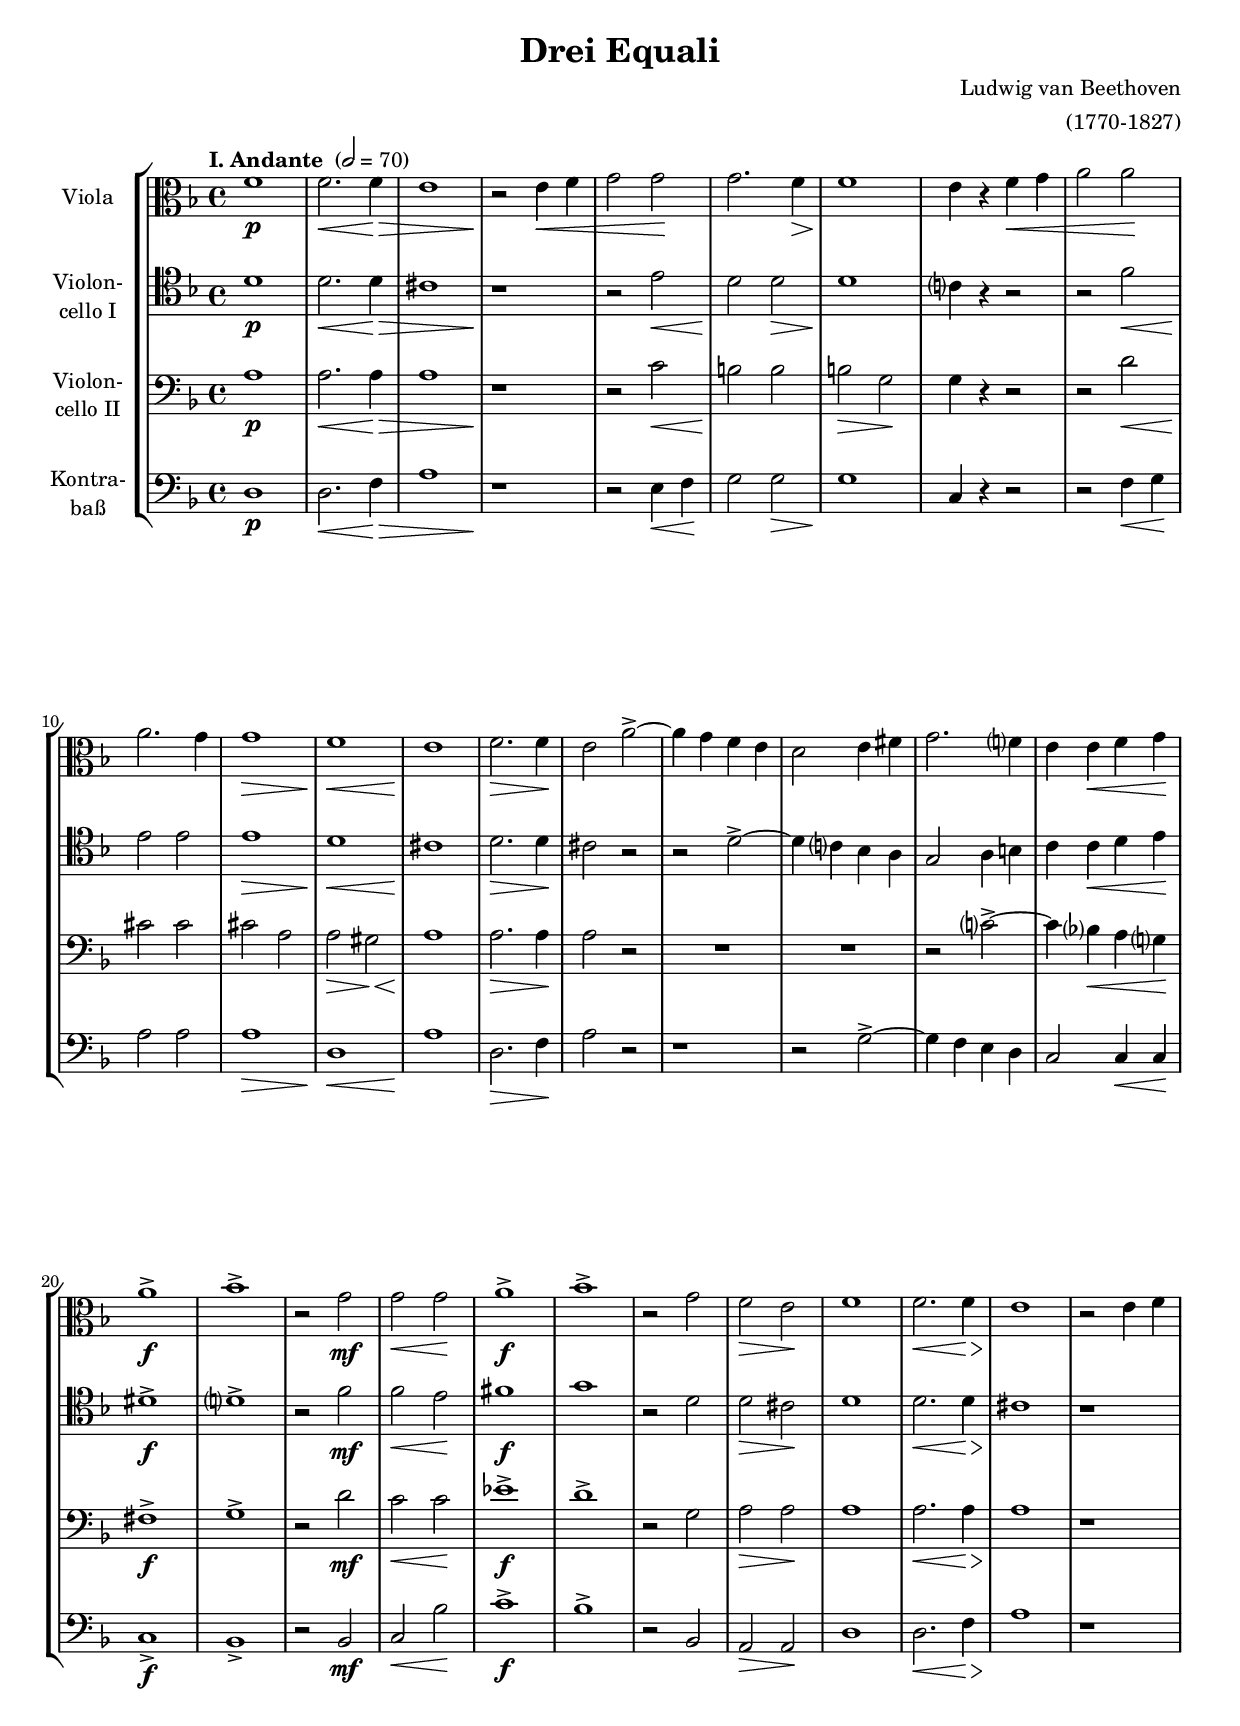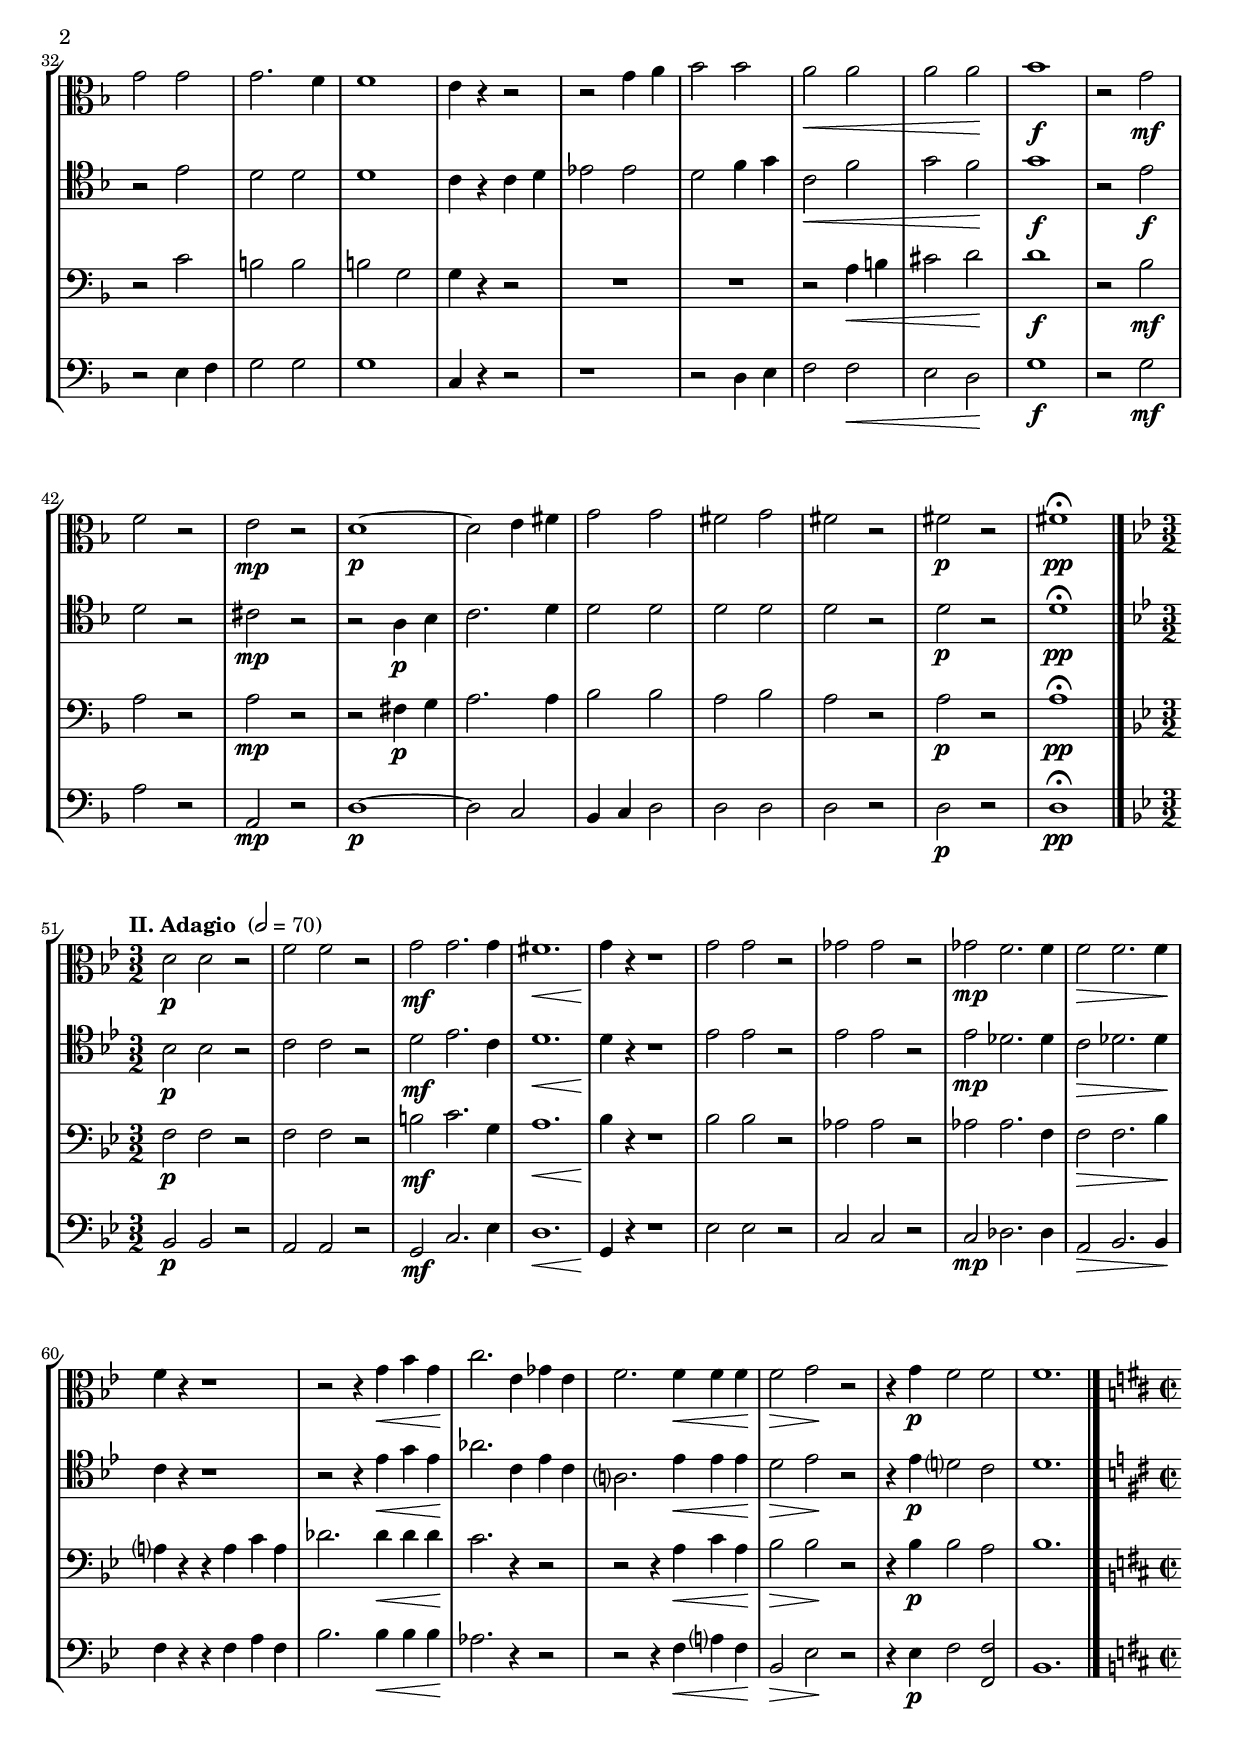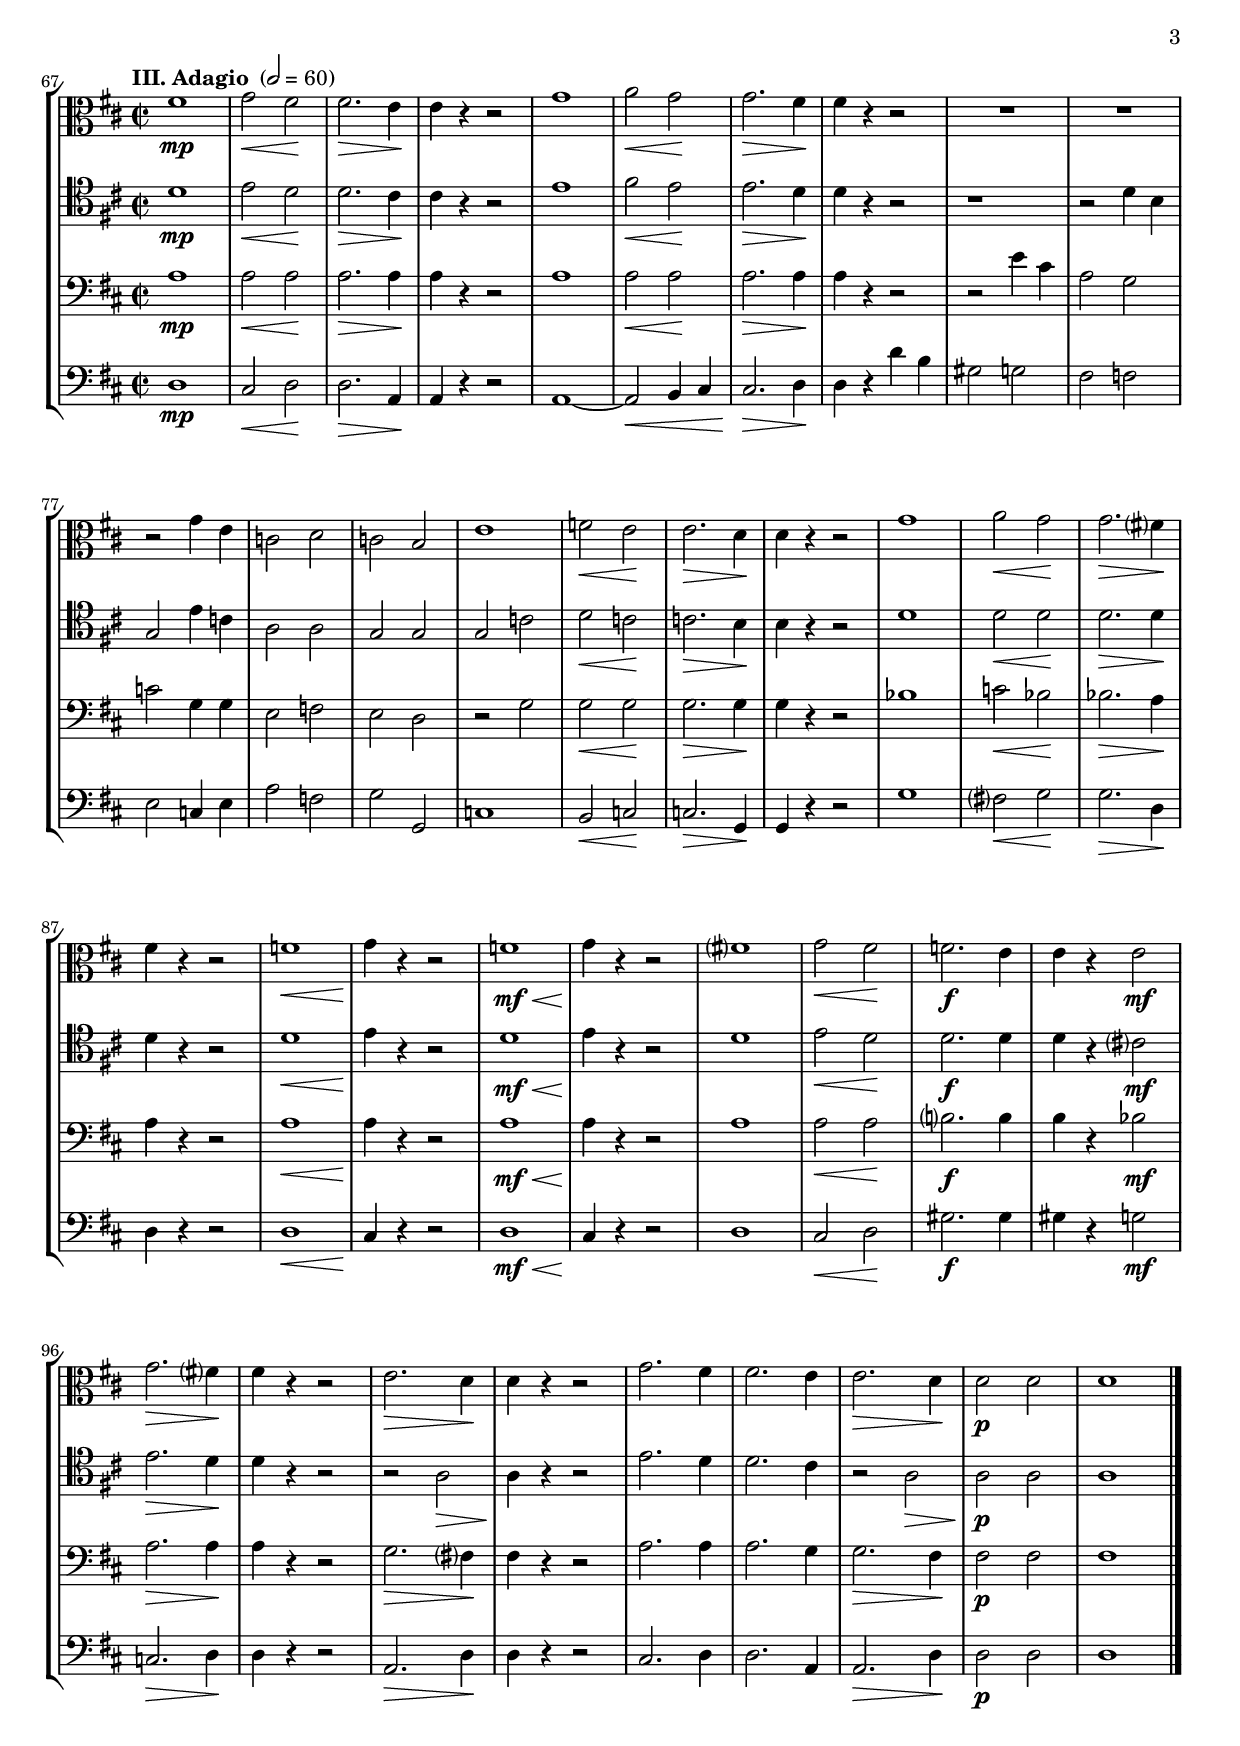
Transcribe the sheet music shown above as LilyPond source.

\version "2.16.2"
\include "deutsch.ly"

#(set-global-staff-size 18.5)

\header {
  title = "Drei Equali"
  composer = "Ludwig van Beethoven"
  arranger = "(1770-1827)"
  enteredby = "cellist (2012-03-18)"
}

voiceconsts = {
 \key d \minor
% \clef "treble"
 \clef "bass"
 %\numericTimeSignature
 \compressFullBarRests
 \time 4/4
}

introa = {        \tempo "I. Andante "  2=70 }
introb = { \break \tempo "II. Adagio "  2=70 \key b \major \time 3/2 }
introc = { \break \tempo "III. Adagio " 2=60 \key d \major \time 2/2 }
 
va = \relative c' {
  \voiceconsts
  \clef "alto"

  \introa
  f1\p
  f2.\< f4\!\>
  e1
  r2\! e4\< f
  g2 g\!
  g2. f4\>
  f1\!

  e4 r f\< g
  a2 a\!
  a2. g4
  g1\>
  f\!\<
  e\!
  f2.\> f4\!
  e2 a->~

  a4 g f e
  d2 e4 fis
  g2. f?4
  e e\< f g\!
  a1->\f
  b->
  r2 g\mf
  g\< g\!

  a1->\f
  b->
  r2 g
  f\> e\!
  f1
  f2.\< f4\!\>
  e1\!
  r2 e4 f
  g2 g

  g2. f4
  f1
  e4 r r2
  r g4 a
  b2 b
  a\< a
  a a\!
  b1\f

  r2 g\mf
  f r
  e\mp r
  d1~\p
  d2 e4 fis

  g2 g
  fis g
  fis r
  fis\p r
  fis1\fermata\pp \bar "|."

  \introb
  d2\p d r
  f f r
  g\mf g2. g4
  fis1.\<
  g4\! r r1

  g2 g r
  ges ges r
  ges\mp f2. f4
  f2\> f2. f4\!
  f r r1

  r2 r4 g\< b g\!
  c2. es,4 ges es
  f2. f4\< f f\!

  f2\> g\! r
  r4 g\p f2 f
  f1. \bar "|."

  \introc
  fis1\mp
  g2\< fis\!
  fis2.\> e4\!
  e r r2
  g1
  a2\< g\!
  g2.\> fis4\!
  fis r r2

  R1*2
  r2 g4 e
  c2 d
  c h
  e1

  f2\< e\!
  e2.\> d4\!
  d r r2
  g1
  a2\< g\!
  g2.\> fis?4\!
  fis r r2

  f1\<
  g4\! r r2
  f1\mf\<
  g4\! r r2
  fis?1
  g2\< fis\!

  f2.\f e4
  e r e2\mf
  g2.\> fis?4\!
  fis r r2
  e2.\> d4\!

  d r r2
  g2. fis4
  fis2. e4
  e2.\> d4\!
  d2\p d
  d1 \bar "|."
}

vb = \relative c' {
  \voiceconsts
  \clef "tenor"

  \introa
  d1\p
  d2.\< d4\!\>
  cis1
  r\!
  r2 e\<
  d\! d\>
  d1\!

  c?4 r r2
  r f\<
  e\! e
  e1\>
  d\!\<
  cis\!
  d2.\> d4\!
  cis2 r

  r d~->
  d4 c? b a
  g2 a4 h
  c c\< d e\!
  dis1->\f
  d?->
  r2 f\mf
  f\< e\!

  fis1\f
  g
  r2 d
  d\> cis\!
  d1
  d2.\< d4\!\>
  cis1\!
  r
  r2 e

  d d
  d1
  c4 r c d
  es2 es
  d f4 g
  c,2\< f
  g f\!
  g1\f

  r2 e\f
  d r
  cis\mp r
  r a4\p b
  c2. d4

  d2 d
  d d
  d r
  d\p r
  d1\fermata\pp \bar "|."

  \introb
  b2\p b r
  c c r
  d\mf es2. c4
  d1.\<
  d4\! r r1

  es2 es r
  es es r
  es\mp des2. des4
  c2\> des2. des4\!
  c r r1

  r2 r4 es\< g es\!
  as2. c,4 es c
  a?2. es'4\< es es\!

  d2\> es\! r
  r4 es\p d?2 c
  d1. \bar "|."

  \introc
  d1\mp
  e2\< d\!
  d2.\> cis4\!
  cis r r2
  e1
  fis2\< e\!
  e2.\> d4\!
  d r r2

  r1
  r2 d4 h
  g2 e'4 c
  a2 a
  g g
  g c

  d\< c\!
  c2.\> h4\!
  h r r2
  d1
  d2\< d\!
  d2.\> d4\!
  d r r2

  d1\<
  e4\! r r2
  d1\mf\<
  e4\! r r2
  d1
  e2\< d\!

  d2.\f d4
  d r cis?2\mf
  e2.\> d4\!
  d r r2
  r a\>

  a4\! r r2
  e'2. d4
  d2. cis4
  r2 a\>
  a\!\p a
  a1 \bar "|."
}

vc = \relative c' {
  \voiceconsts
  \clef "bass"

  \introa
  a1\p
  a2.\< a4\!\>
  a1
  r\!
  r2 c\<
  h\! h
  h\> g\!

  g4 r r2
  r d'\<
  cis\! cis
  cis a
  a\> gis\!\<
  a1\!
  a2.\> a4\!
  a2 r

  R1*2
  r2 c?~->
  c4 b?\< a g?\!
  fis1->\f
  g->
  r2 d'\mf
  c\< c\!

  es1->\f
  d->
  r2 g,
  a\> a\!
  a1
  a2.\< a4\!\>
  a1\!
  r
  r2 c

  h h
  h g
  g4 r r2
  R1*2
  r2 a4\< h
  cis2 d\!
  d1\f

  r2 b\mf
  a r
  a\mp r
  r fis4\p g
  a2. a4

  b2 b
  a b
  a r
  a\p r
  a1\fermata\pp \bar "|."

  \introb
  f2\p f r
  f f r
  h\mf c2. g4
  a1.\<
  b4\! r r1

  b2 b r
  as as r
  as as2. f4
  f2\> f2. b4\!
  a? r r a c a

  des2. des4\< des des\!
  c2. r4 r2
  r r4 a\< c a\!

  b2\> b\! r
  r4 b\p b2 a
  b1. \bar "|."

  \introc
  a1\mp
  a2\< a\!
  a2.\> a4\!
  a r r2
  a1
  a2\< a\!
  a2.\> a4\!
  a r r2

  r e'4 cis
  a2 g
  c g4 g
  e2 f
  e d
  r g

  g\< g\!
  g2.\> g4\!
  g r r2
  b1
  c2\< b\!
  b2.\> a4\!
  a r r2

  a1\<
  a4\! r r2
  a1\mf\<
  a4\! r r2
  a1
  a2\< a\!

  h?2.\f h4
  h r b2\mf
  a2.\> a4\!
  a r r2
  g2.\> fis?4\!

  fis r r2
  a2. a4
  a2. g4
  g2.\> fis4\!
  fis2\p fis
  fis1 \bar "|."
}

vd = \relative c {
  \voiceconsts
  \clef "bass"

  \introa
  d1\p
  d2.\< f4\!\>
  a1
  r\!
  r2 e4\< f\!
  g2 g\>
  g1\!

  c,4 r r2
  r f4\< g\!
  a2 a
  a1\>
  d,\!\<
  a'\!
  d,2.\> f4\!
  a2 r

  r1
  r2 g~->
  g4 f e d
  c2 c4\< c\!
  c1->\f
  b->
  r2 b\mf
  c\< b'\!

  c1->\f
  b->
  r2 b,
  a\> a\!
  d1
  d2.\< f4\!\>
  a1\!
  r
  r2 e4 f

  g2 g
  g1
  c,4 r r2
  r1
  r2 d4 e
  f2 f\<
  e d\!
  g1\f

  r2 g\mf
  a r
  a,\mp r
  d1~\p
  d2 c

  b4 c d2
  d d
  d r
  d\p r
  d1\fermata\pp \bar "|."

  \introb
  b2\p b r
  a a r
  g\mf c2. es4
  d1.\<
  g,4\! r r1

  es'2 es r
  c c r
  c\mp des2. des4
  a2\> b2. b4\!
  f' r r f a f

  b2. b4\< b b\!
  as2. r4 r2
  r r4 f\< a? f\!

  b,2\> es\! r
  r4 es\p f2 <f, f'>
  b1. \bar "|."

  \introc
  d1\mp
  cis2\< d\!
  d2.\> a4\!
  a r r2
  a1~
  a2\< h4 cis
  cis2.\> d4\!
  d r d' h

  gis2 g
  fis f
  e c4 e
  a2 f
  g g,
  c1

  h2\< c\!
  c2.\> g4\!
  g r r2
  g'1
  fis?2\< g\!
  g2.\> d4\!
  d r r2

  d1\<
  cis4\! r r2
  d1\mf\<
  cis4\! r r2
  d1
  cis2\< d\!

  gis2.\f gis4
  gis r g2\mf
  c,2.\> d4\!
  d r r2
  a2.\> d4\!

  d r r2
  cis2. d4
  d2. a4
  a2.\> d4\!
  d2\p d
  d1 \bar "|."
}


%minstr = "harpsichord"
mihi = "string ensemble 1"
%minstr = "accordion"
miba = "bassoon"
milo = "drawbar organ"

va = \relative c' {
  \voiceconsts
  \clef "alto"

  \introa
  f1\p
  f2.\< f4\!\>
  e1
  r2\! e4\< f
  g2 g\!
  g2. f4\>
  f1\!

  e4 r f\< g
  a2 a\!
  a2. g4
  g1\>
  f\!\<
  e\!
  f2.\> f4\!
  e2 a->~

  a4 g f e
  d2 e4 fis
  g2. f?4
  e e\< f g\!
  a1->\f
  b->
  r2 g\mf
  g\< g\!

  a1->\f
  b->
  r2 g
  f\> e\!
  f1
  f2.\< f4\!\>
  e1\!
  r2 e4 f
  g2 g

  g2. f4
  f1
  e4 r r2
  r g4 a
  b2 b
  a\< a
  a a\!
  b1\f

  r2 g\mf
  f r
  e\mp r
  d1~\p
  d2 e4 fis

  g2 g
  fis g
  fis r
  fis\p r
  fis1\fermata\pp \bar "|."

  \introb
  d2\p d r
  f f r
  g\mf g2. g4
  fis1.\<
  g4\! r r1

  g2 g r
  ges ges r
  ges\mp f2. f4
  f2\> f2. f4\!
  f r r1

  r2 r4 g\< b g\!
  c2. es,4 ges es
  f2. f4\< f f\!

  f2\> g\! r
  r4 g\p f2 f
  f1. \bar "|."

  \introc
  fis1\mp
  g2\< fis\!
  fis2.\> e4\!
  e r r2
  g1
  a2\< g\!
  g2.\> fis4\!
  fis r r2

  R1*2
  r2 g4 e
  c2 d
  c h
  e1

  f2\< e\!
  e2.\> d4\!
  d r r2
  g1
  a2\< g\!
  g2.\> fis?4\!
  fis r r2

  f1\<
  g4\! r r2
  f1\mf\<
  g4\! r r2
  fis?1
  g2\< fis\!

  f2.\f e4
  e r e2\mf
  g2.\> fis?4\!
  fis r r2
  e2.\> d4\!

  d r r2
  g2. fis4
  fis2. e4
  e2.\> d4\!
  d2\p d
  d1 \bar "|."
}

vb = \relative c' {
  \voiceconsts
  \clef "tenor"

  \introa
  d1\p
  d2.\< d4\!\>
  cis1
  r\!
  r2 e\<
  d\! d\>
  d1\!

  c?4 r r2
  r f\<
  e\! e
  e1\>
  d\!\<
  cis\!
  d2.\> d4\!
  cis2 r

  r d~->
  d4 c? b a
  g2 a4 h
  c c\< d e\!
  dis1->\f
  d?->
  r2 f\mf
  f\< e\!

  fis1\f
  g
  r2 d
  d\> cis\!
  d1
  d2.\< d4\!\>
  cis1\!
  r
  r2 e

  d d
  d1
  c4 r c d
  es2 es
  d f4 g
  c,2\< f
  g f\!
  g1\f

  r2 e\f
  d r
  cis\mp r
  r a4\p b
  c2. d4

  d2 d
  d d
  d r
  d\p r
  d1\fermata\pp \bar "|."

  \introb
  b2\p b r
  c c r
  d\mf es2. c4
  d1.\<
  d4\! r r1

  es2 es r
  es es r
  es\mp des2. des4
  c2\> des2. des4\!
  c r r1

  r2 r4 es\< g es\!
  as2. c,4 es c
  a?2. es'4\< es es\!

  d2\> es\! r
  r4 es\p d?2 c
  d1. \bar "|."

  \introc
  d1\mp
  e2\< d\!
  d2.\> cis4\!
  cis r r2
  e1
  fis2\< e\!
  e2.\> d4\!
  d r r2

  r1
  r2 d4 h
  g2 e'4 c
  a2 a
  g g
  g c

  d\< c\!
  c2.\> h4\!
  h r r2
  d1
  d2\< d\!
  d2.\> d4\!
  d r r2

  d1\<
  e4\! r r2
  d1\mf\<
  e4\! r r2
  d1
  e2\< d\!

  d2.\f d4
  d r cis?2\mf
  e2.\> d4\!
  d r r2
  r a\>

  a4\! r r2
  e'2. d4
  d2. cis4
  r2 a\>
  a\!\p a
  a1 \bar "|."
}

vc = \relative c' {
  \voiceconsts
  \clef "bass"

  \introa
  a1\p
  a2.\< a4\!\>
  a1
  r\!
  r2 c\<
  h\! h
  h\> g\!

  g4 r r2
  r d'\<
  cis\! cis
  cis a
  a\> gis\!\<
  a1\!
  a2.\> a4\!
  a2 r

  R1*2
  r2 c?~->
  c4 b?\< a g?\!
  fis1->\f
  g->
  r2 d'\mf
  c\< c\!

  es1->\f
  d->
  r2 g,
  a\> a\!
  a1
  a2.\< a4\!\>
  a1\!
  r
  r2 c

  h h
  h g
  g4 r r2
  R1*2
  r2 a4\< h
  cis2 d\!
  d1\f

  r2 b\mf
  a r
  a\mp r
  r fis4\p g
  a2. a4

  b2 b
  a b
  a r
  a\p r
  a1\fermata\pp \bar "|."

  \introb
  f2\p f r
  f f r
  h\mf c2. g4
  a1.\<
  b4\! r r1

  b2 b r
  as as r
  as as2. f4
  f2\> f2. b4\!
  a? r r a c a

  des2. des4\< des des\!
  c2. r4 r2
  r r4 a\< c a\!

  b2\> b\! r
  r4 b\p b2 a
  b1. \bar "|."

  \introc
  a1\mp
  a2\< a\!
  a2.\> a4\!
  a r r2
  a1
  a2\< a\!
  a2.\> a4\!
  a r r2

  r e'4 cis
  a2 g
  c g4 g
  e2 f
  e d
  r g

  g\< g\!
  g2.\> g4\!
  g r r2
  b1
  c2\< b\!
  b2.\> a4\!
  a r r2

  a1\<
  a4\! r r2
  a1\mf\<
  a4\! r r2
  a1
  a2\< a\!

  h?2.\f h4
  h r b2\mf
  a2.\> a4\!
  a r r2
  g2.\> fis?4\!

  fis r r2
  a2. a4
  a2. g4
  g2.\> fis4\!
  fis2\p fis
  fis1 \bar "|."
}

vd = \relative c {
  \voiceconsts
  \clef "bass"

  \introa
  d1\p
  d2.\< f4\!\>
  a1
  r\!
  r2 e4\< f\!
  g2 g\>
  g1\!

  c,4 r r2
  r f4\< g\!
  a2 a
  a1\>
  d,\!\<
  a'\!
  d,2.\> f4\!
  a2 r

  r1
  r2 g~->
  g4 f e d
  c2 c4\< c\!
  c1->\f
  b->
  r2 b\mf
  c\< b'\!

  c1->\f
  b->
  r2 b,
  a\> a\!
  d1
  d2.\< f4\!\>
  a1\!
  r
  r2 e4 f

  g2 g
  g1
  c,4 r r2
  r1
  r2 d4 e
  f2 f\<
  e d\!
  g1\f

  r2 g\mf
  a r
  a,\mp r
  d1~\p
  d2 c

  b4 c d2
  d d
  d r
  d\p r
  d1\fermata\pp \bar "|."

  \introb
  b2\p b r
  a a r
  g\mf c2. es4
  d1.\<
  g,4\! r r1

  es'2 es r
  c c r
  c\mp des2. des4
  a2\> b2. b4\!
  f' r r f a f

  b2. b4\< b b\!
  as2. r4 r2
  r r4 f\< a? f\!

  b,2\> es\! r
  r4 es\p f2 <f, f'>
  b1. \bar "|."

  \introc
  d1\mp
  cis2\< d\!
  d2.\> a4\!
  a r r2
  a1~
  a2\< h4 cis
  cis2.\> d4\!
  d r d' h

  gis2 g
  fis f
  e c4 e
  a2 f
  g g,
  c1

  h2\< c\!
  c2.\> g4\!
  g r r2
  g'1
  fis?2\< g\!
  g2.\> d4\!
  d r r2

  d1\<
  cis4\! r r2
  d1\mf\<
  cis4\! r r2
  d1
  cis2\< d\!

  gis2.\f gis4
  gis r g2\mf
  c,2.\> d4\!
  d r r2
  a2.\> d4\!

  d r r2
  cis2. d4
  d2. a4
  a2.\> d4\!
  d2\p d
  d1 \bar "|."
}


music = \new StaffGroup <<
      \new Staff {
	\set Staff.midiInstrument = \mihi
	\set Staff.instrumentName = \markup \center-column { "Viola" }
	\transpose d d { \va }
      }

      \new Staff {
	\set Staff.midiInstrument = \miba
	\set Staff.instrumentName = \markup \center-column { "Violon-" "cello I" }
	\transpose d d { \vb }
      }

      \new Staff {
	\set Staff.midiInstrument = \miba
	\set Staff.instrumentName = \markup \center-column { "Violon-" "cello II" }
	\transpose d d { \vc }
      }

      \new Staff {
	\set Staff.midiInstrument = \milo
	\set Staff.instrumentName = \markup \center-column { "Kontra-" "baß" }
	\transpose d d { \vd }
      }
>>

\book {
  \score {
    \music
    \layout {}
  }

  \score {
    \unfoldRepeats \music

    \midi {
      \context {
        \Score
      }
    }
  }
}
